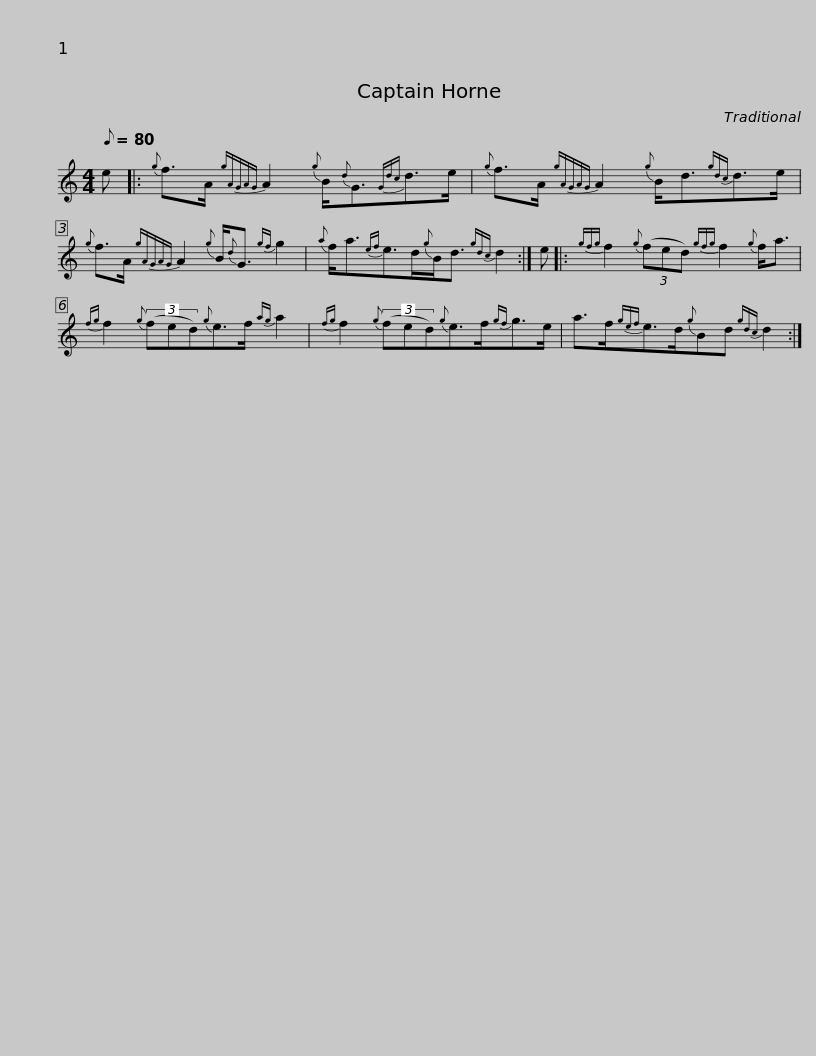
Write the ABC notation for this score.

X:1
L:1/8
Q:1/8=80
M:4/4
I:linebreak $
K:C
V:1 treble
V:1
 e |:{g} f>A{gAGAG} A2{g} B/{d}G3/2{Gdc}d>e |{g} f>A{gAGAG} A2{g} B<d{gdc}d>e |${g} f>A{gAGAG} A2{g} B/{d}G3/2{gf} g2 |{a} f<a{ef}e>d{g}B<d{gdc} d2 :| %5
 e |:{gfg} f2{g} (3(fed){gfg} f2{g} f<a |${fg} f2{g} (3(fed){g}e>f{ag} a2 |{fg} f2{g} (3(fed){g}e>f{gf}g>e | a>f{gef}e>d{g}Bd{gdc} d2 :| %10
